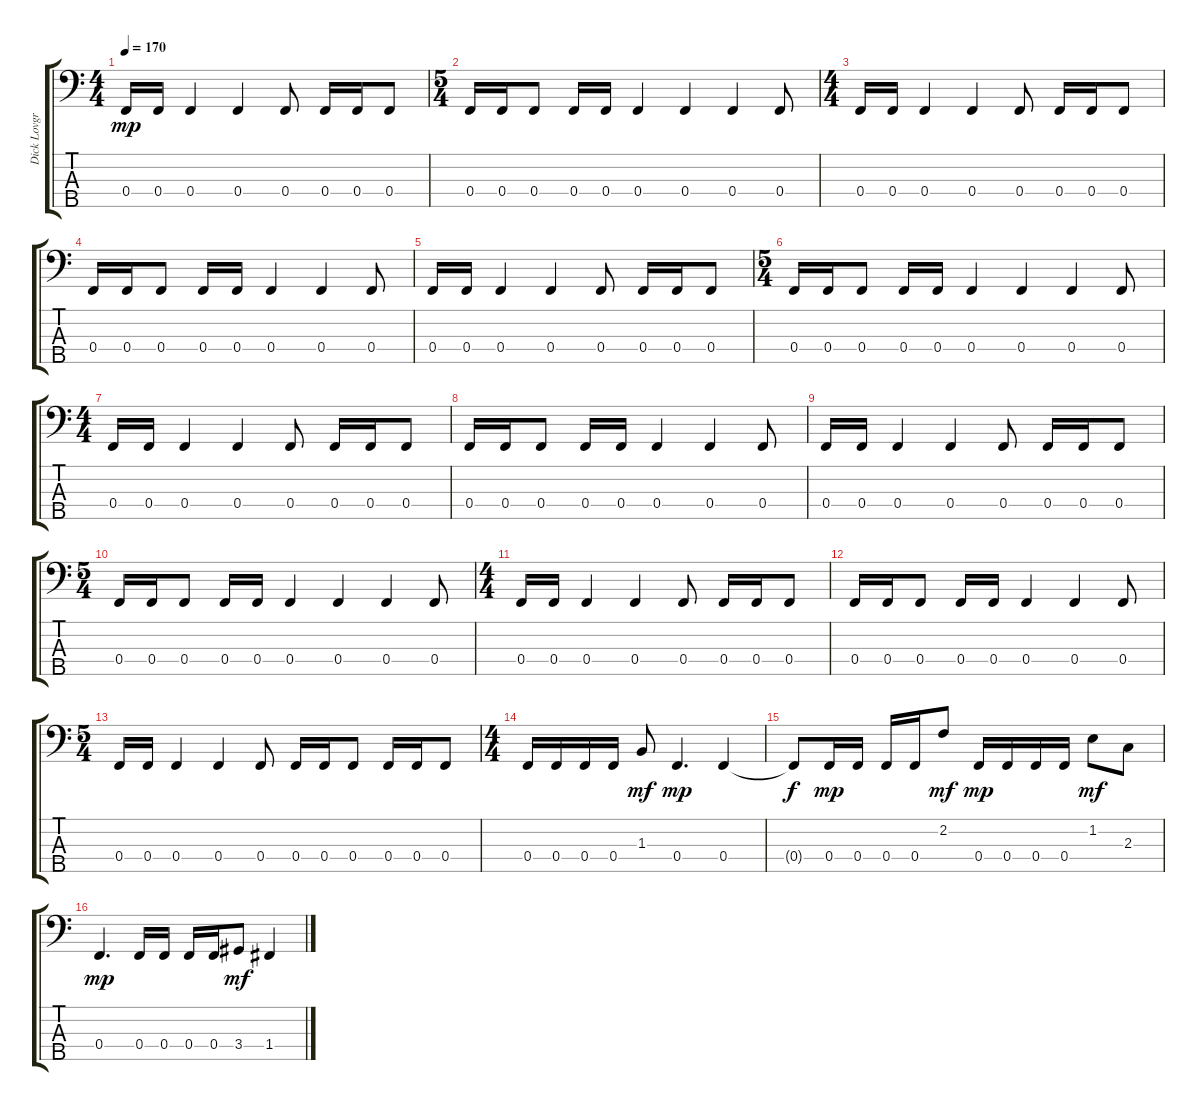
\track ("Dick Lovgren Clean" "Dick Lovgr") {instrument electricbasspick}
\staff {score tabs}
\tuning (Ab2 Eb2 Bb1 F1 Bb0) {hide}
\ts (4 4)
\tempo 170
\clef f4
\ks c
0.4.16{dy mp} 0.4.16 0.4.4 0.4.4 0.4.8 0.4.16 0.4.16 0.4.8 |
\ts (5 4)
0.4.16 0.4.16 0.4.8 0.4.16 0.4.16 0.4.4 0.4.4 0.4.4 0.4.8 |
\ts (4 4)
0.4.16 0.4.16 0.4.4 0.4.4 0.4.8 0.4.16 0.4.16 0.4.8 |
0.4.16 0.4.16 0.4.8 0.4.16 0.4.16 0.4.4 0.4.4 0.4.8 |
0.4.16 0.4.16 0.4.4 0.4.4 0.4.8 0.4.16 0.4.16 0.4.8 |
\ts (5 4)
0.4.16 0.4.16 0.4.8 0.4.16 0.4.16 0.4.4 0.4.4 0.4.4 0.4.8 |
\ts (4 4)
0.4.16 0.4.16 0.4.4 0.4.4 0.4.8 0.4.16 0.4.16 0.4.8 |
0.4.16 0.4.16 0.4.8 0.4.16 0.4.16 0.4.4 0.4.4 0.4.8 |
0.4.16 0.4.16 0.4.4 0.4.4 0.4.8 0.4.16 0.4.16 0.4.8 |
\ts (5 4)
0.4.16 0.4.16 0.4.8 0.4.16 0.4.16 0.4.4 0.4.4 0.4.4 0.4.8 |
\ts (4 4)
0.4.16 0.4.16 0.4.4 0.4.4 0.4.8 0.4.16 0.4.16 0.4.8 |
0.4.16 0.4.16 0.4.8 0.4.16 0.4.16 0.4.4 0.4.4 0.4.8 |
\ts (5 4)
0.4.16 0.4.16 0.4.4 0.4.4 0.4.8 0.4.16 0.4.16 0.4.8 0.4.16 0.4.16 0.4.8 |
\ts (4 4)
0.4.16 0.4.16 0.4.16 0.4.16 1.3.8{dy mf} 0.4.4{d dy mp} 0.4.4 |
0.4{t}.8{dy f} 0.4.16{dy mp} 0.4.16 0.4.16 0.4.16 2.2.8{dy mf} 0.4.16{dy mp} 0.4.16 0.4.16 0.4.16 1.2.8{dy mf} 2.3.8 |
0.4.4{d dy mp} 0.4.16 0.4.16 0.4.16 0.4.16 3.4.8{dy mf} 1.4.4
